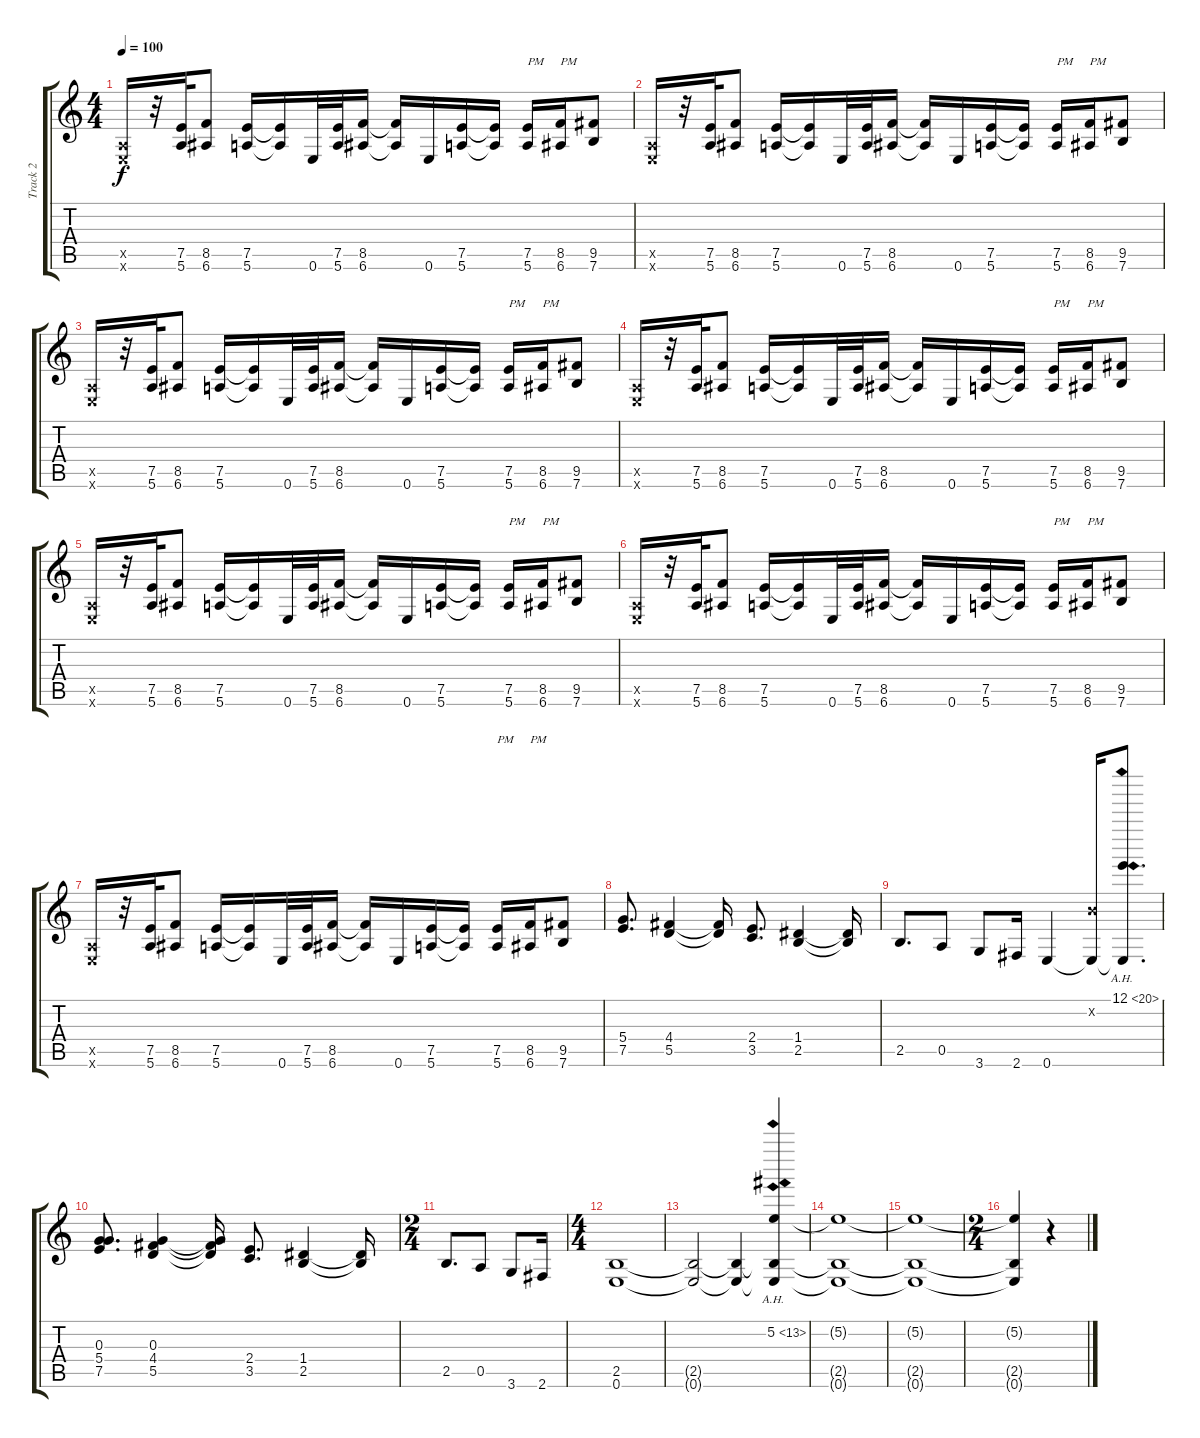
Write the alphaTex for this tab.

\track ("Track 2" "Track 2") {instrument overdrivenguitar}
\staff {score tabs}
\tuning (E4 B3 G3 D3 A2 E2) {hide}
\ts (4 4)
\tempo 100
\clef g2
\ks c
(0.5{x} 0.6{x}).16{dy f} r.32 (7.5 5.6).32 (8.5 6.6).8 (7.5 5.6).16 (7.5{t} 5.6{t}).16 0.6.32 (7.5 5.6).32 (8.5 6.6).16 (8.5{t} 6.6{t}).16 0.6.16 (7.5 5.6).16 (7.5{t} 5.6{t}).16 (7.5 5.6).16{txt "PM"} (8.5 6.6).16{txt "PM"} (9.5 7.6).8 |
(0.5{x} 0.6{x}).16 r.32 (7.5 5.6).32 (8.5 6.6).8 (7.5 5.6).16 (7.5{t} 5.6{t}).16 0.6.32 (7.5 5.6).32 (8.5 6.6).16 (8.5{t} 6.6{t}).16 0.6.16 (7.5 5.6).16 (7.5{t} 5.6{t}).16 (7.5 5.6).16{txt "PM"} (8.5 6.6).16{txt "PM"} (9.5 7.6).8 |
(0.5{x} 0.6{x}).16 r.32 (7.5 5.6).32 (8.5 6.6).8 (7.5 5.6).16 (7.5{t} 5.6{t}).16 0.6.32 (7.5 5.6).32 (8.5 6.6).16 (8.5{t} 6.6{t}).16 0.6.16 (7.5 5.6).16 (7.5{t} 5.6{t}).16 (7.5 5.6).16{txt "PM"} (8.5 6.6).16{txt "PM"} (9.5 7.6).8 |
(0.5{x} 0.6{x}).16 r.32 (7.5 5.6).32 (8.5 6.6).8 (7.5 5.6).16 (7.5{t} 5.6{t}).16 0.6.32 (7.5 5.6).32 (8.5 6.6).16 (8.5{t} 6.6{t}).16 0.6.16 (7.5 5.6).16 (7.5{t} 5.6{t}).16 (7.5 5.6).16{txt "PM"} (8.5 6.6).16{txt "PM"} (9.5 7.6).8 |
(0.5{x} 0.6{x}).16 r.32 (7.5 5.6).32 (8.5 6.6).8 (7.5 5.6).16 (7.5{t} 5.6{t}).16 0.6.32 (7.5 5.6).32 (8.5 6.6).16 (8.5{t} 6.6{t}).16 0.6.16 (7.5 5.6).16 (7.5{t} 5.6{t}).16 (7.5 5.6).16{txt "PM"} (8.5 6.6).16{txt "PM"} (9.5 7.6).8 |
(0.5{x} 0.6{x}).16 r.32 (7.5 5.6).32 (8.5 6.6).8 (7.5 5.6).16 (7.5{t} 5.6{t}).16 0.6.32 (7.5 5.6).32 (8.5 6.6).16 (8.5{t} 6.6{t}).16 0.6.16 (7.5 5.6).16 (7.5{t} 5.6{t}).16 (7.5 5.6).16{txt "PM"} (8.5 6.6).16{txt "PM"} (9.5 7.6).8 |
(0.5{x} 0.6{x}).16 r.32 (7.5 5.6).32 (8.5 6.6).8 (7.5 5.6).16 (7.5{t} 5.6{t}).16 0.6.32 (7.5 5.6).32 (8.5 6.6).16 (8.5{t} 6.6{t}).16 0.6.16 (7.5 5.6).16 (7.5{t} 5.6{t}).16 (7.5 5.6).16{txt "PM"} (8.5 6.6).16{txt "PM"} (9.5 7.6).8 |
(5.4 7.5).8{d} (4.4 5.5).4 (4.4{t} 5.5{t}).16 (2.4 3.5).8{d} (1.4 2.5).4 (1.4{t} 2.5{t}).16 |
2.5.8{d} 0.5.8 3.6.8 2.6.16 0.6.4 (0.2{x} 0.6{t}).16{volume 10} (12.1{ah 8} 0.6{ah 8 t}).8{d} |
(0.3 5.4 7.5).8{d volume 16} (0.3 4.4 5.5).4 (0.3{t} 4.4{t} 5.5{t}).16 (2.4 3.5).8{d} (1.4 2.5).4 (1.4{t} 2.5{t}).16 |
\ts (2 4)
2.5.8{d} 0.5.8 3.6.8 2.6.16 |
\ts (4 4)
(2.5 0.6).1 |
(2.5{t} 0.6{t}).2 (2.5{t} 0.6{t}).4 (5.2{ah 8} 2.5{ah 3 t} 0.6{ah 8 t}).4 |
(5.2{t} 2.5{t} 0.6{t}).1 |
(5.2{t} 2.5{t} 0.6{t}).1 |
\ts (2 4)
(5.2{t} 2.5{t} 0.6{t}).4 r.4
